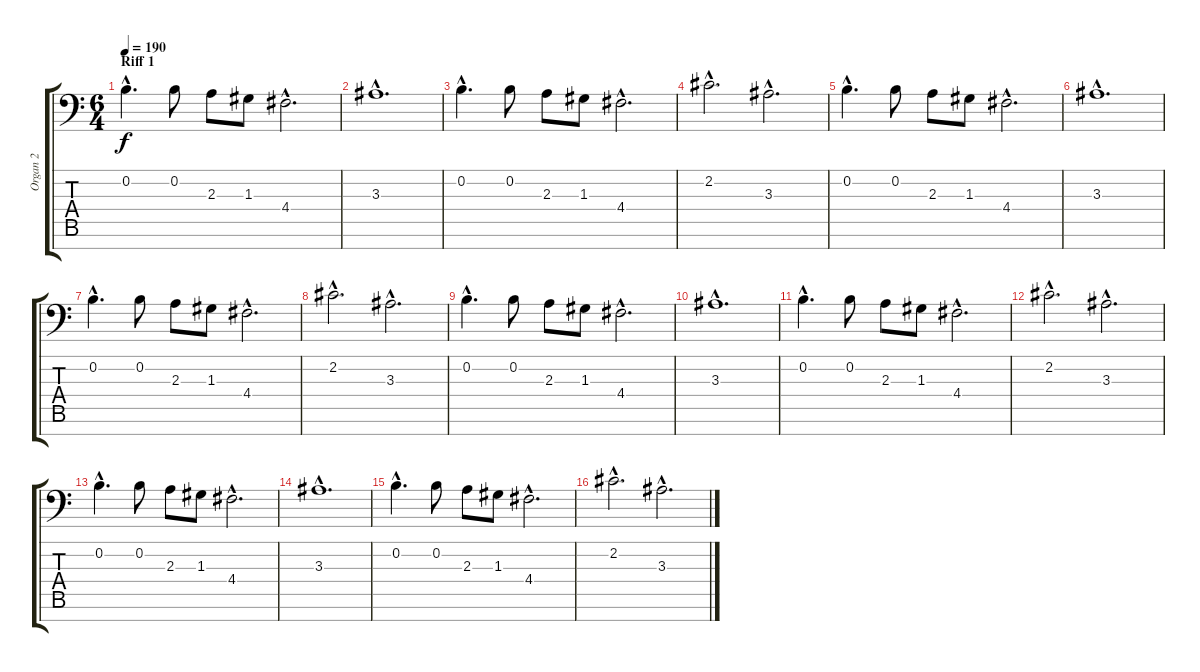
\track ("Organ 2" "Organ 2") {instrument percussiveorgan}
\staff {score tabs}
\tuning (E4 B3 G3 D3 A2 E2 C-1) {hide}
\ts (6 4)
\section ("" "Riff 1")
\tempo 190
\clef f4
\ks c
0.2{hac}.4{d dy f} 0.2.8 2.3.8 1.3.8 4.4{hac}.2{d} |
3.3{hac}.1{d} |
0.2{hac}.4{d} 0.2.8 2.3.8 1.3.8 4.4{hac}.2{d} |
2.2{hac}.2{d} 3.3{hac}.2{d} |
0.2{hac}.4{d} 0.2.8 2.3.8 1.3.8 4.4{hac}.2{d} |
3.3{hac}.1{d} |
0.2{hac}.4{d} 0.2.8 2.3.8 1.3.8 4.4{hac}.2{d} |
2.2{hac}.2{d} 3.3{hac}.2{d} |
0.2{hac}.4{d} 0.2.8 2.3.8 1.3.8 4.4{hac}.2{d} |
3.3{hac}.1{d} |
0.2{hac}.4{d} 0.2.8 2.3.8 1.3.8 4.4{hac}.2{d} |
2.2{hac}.2{d} 3.3{hac}.2{d} |
0.2{hac}.4{d} 0.2.8 2.3.8 1.3.8 4.4{hac}.2{d} |
3.3{hac}.1{d} |
0.2{hac}.4{d} 0.2.8 2.3.8 1.3.8 4.4{hac}.2{d} |
2.2{hac}.2{d} 3.3{hac}.2{d}
